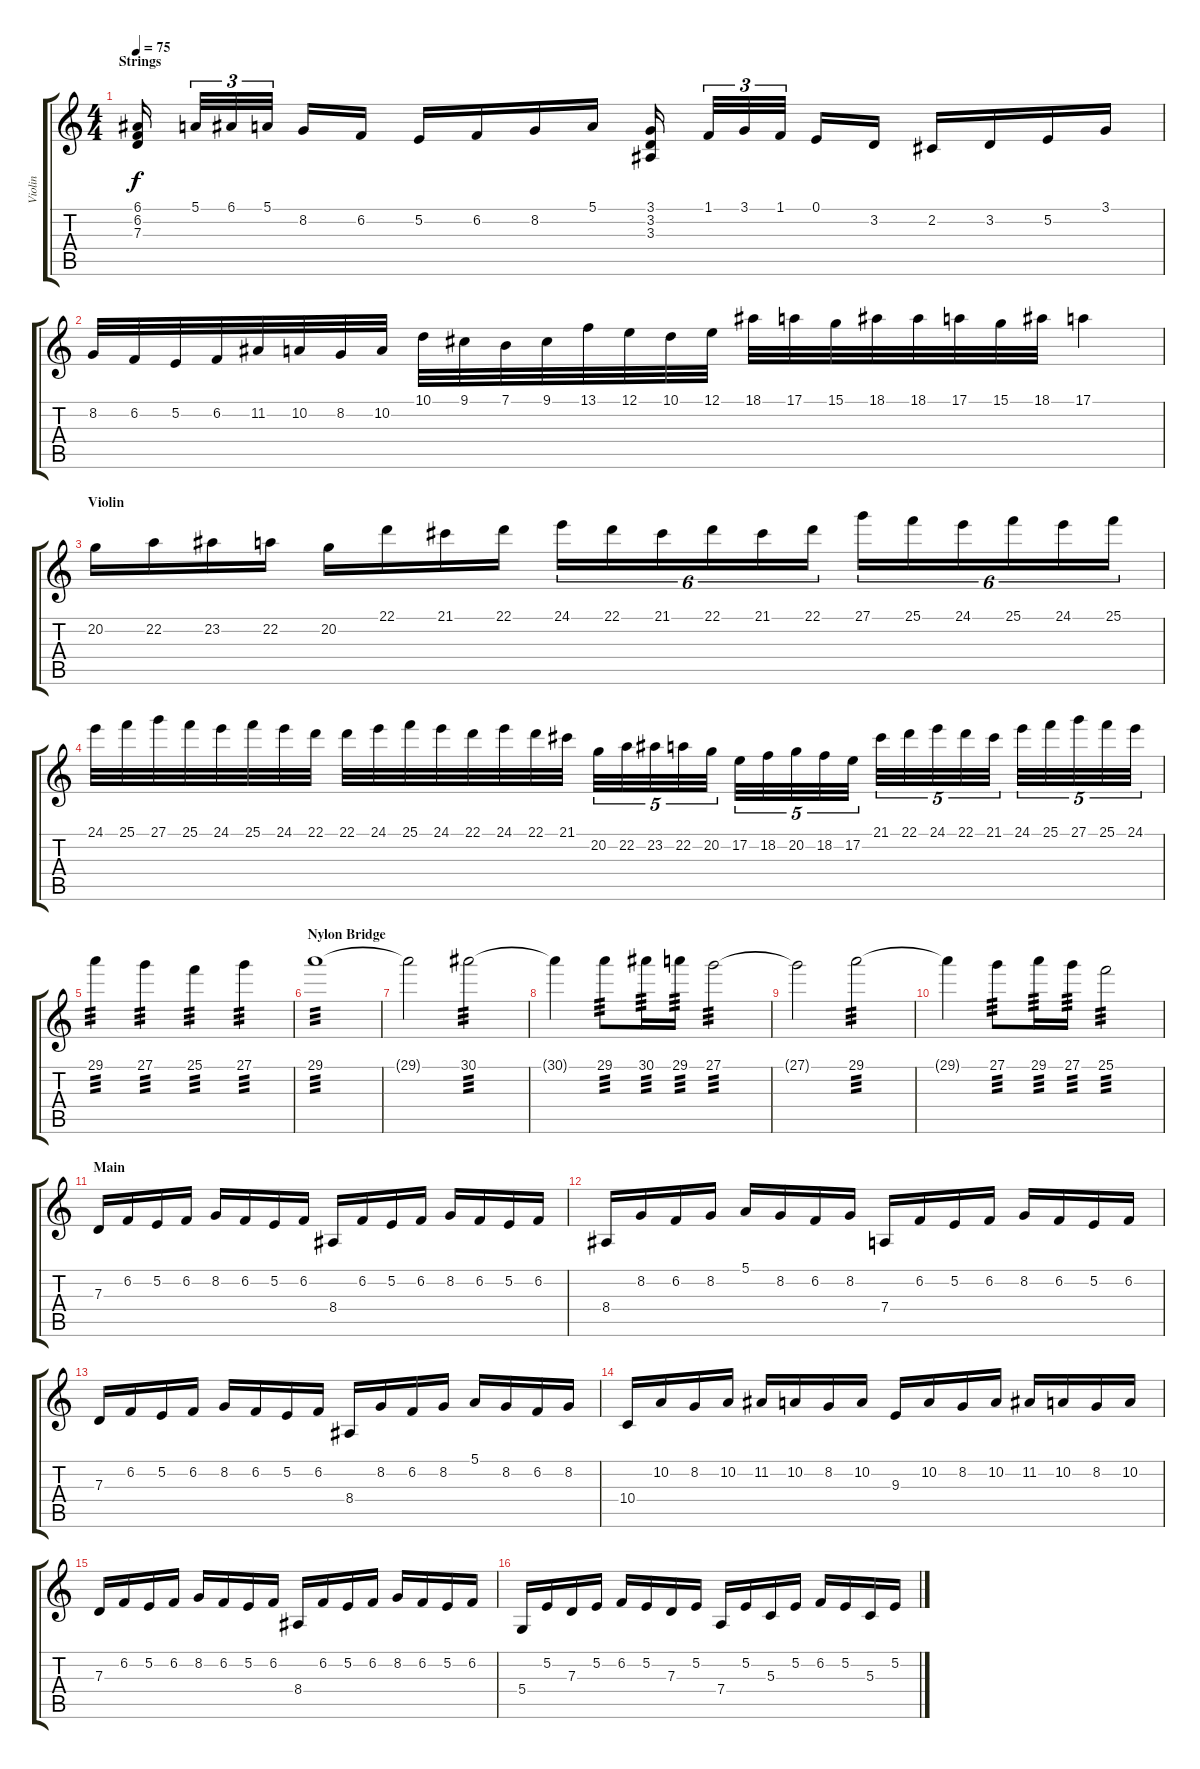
\track ("Violin" "Violin") {instrument violin}
\staff {score tabs}
\tuning (E4 B3 G3 D3 A2 E2) {hide}
\ts (4 4)
\section ("" "Strings")
\tempo 75
\clef g2
\ks c
(6.1 6.2 7.3).16{dy f} 5.1.32{tu (3 2)} 6.1.32{tu (3 2)} 5.1.32{tu (3 2)} 8.2.16 6.2.16 5.2.16 6.2.16 8.2.16 5.1.16 (3.1 3.2 3.3).16 1.1.32{tu (3 2)} 3.1.32{tu (3 2)} 1.1.32{tu (3 2)} 0.1.16 3.2.16 2.2.16 3.2.16 5.2.16 3.1.16 |
8.2.32 6.2.32 5.2.32 6.2.32 11.2.32 10.2.32 8.2.32 10.2.32 10.1.32 9.1.32 7.1.32 9.1.32 13.1.32 12.1.32 10.1.32 12.1.32 18.1.32 17.1.32 15.1.32 18.1.32 18.1.32 17.1.32 15.1.32 18.1.32 17.1.4 |
\section ("" "Violin")
20.2.16{volume 14} 22.2.16 23.2.16 22.2.16 20.2.16 22.1.16 21.1.16 22.1.16 24.1.16{tu (6 4)} 22.1.16{tu (6 4)} 21.1.16{tu (6 4)} 22.1.16{tu (6 4)} 21.1.16{tu (6 4)} 22.1.16{tu (6 4)} 27.1.16{tu (6 4)} 25.1.16{tu (6 4)} 24.1.16{tu (6 4)} 25.1.16{tu (6 4)} 24.1.16{tu (6 4)} 25.1.16{tu (6 4)} |
24.1.32 25.1.32 27.1.32 25.1.32 24.1.32 25.1.32 24.1.32 22.1.32 22.1.32 24.1.32 25.1.32 24.1.32 22.1.32 24.1.32 22.1.32 21.1.32 20.2.32{tu (5 4)} 22.2.32{tu (5 4)} 23.2.32{tu (5 4)} 22.2.32{tu (5 4)} 20.2.32{tu (5 4)} 17.2.32{tu (5 4)} 18.2.32{tu (5 4)} 20.2.32{tu (5 4)} 18.2.32{tu (5 4)} 17.2.32{tu (5 4)} 21.1.32{tu (5 4)} 22.1.32{tu (5 4)} 24.1.32{tu (5 4)} 22.1.32{tu (5 4)} 21.1.32{tu (5 4)} 24.1.32{tu (5 4)} 25.1.32{tu (5 4)} 27.1.32{tu (5 4)} 25.1.32{tu (5 4)} 24.1.32{tu (5 4)} |
29.1.4{tp 3 volume 10} 27.1.4{tp 3} 25.1.4{tp 3} 27.1.4{tp 3} |
\section ("" "Nylon Bridge")
29.1.1{tp 3 volume 10} |
29.1{t}.2 30.1.2{tp 3} |
30.1{t}.4 29.1.8{tp 3} 30.1.16{tp 3} 29.1.16{tp 3} 27.1.2{tp 3} |
27.1{t}.2 29.1.2{tp 3} |
29.1{t}.4 27.1.8{tp 3} 29.1.16{tp 3} 27.1.16{tp 3} 25.1.2{tp 3} |
\section ("" "Main")
7.3.16{volume 8} 6.2.16 5.2.16 6.2.16 8.2.16 6.2.16 5.2.16 6.2.16 8.4.16 6.2.16 5.2.16 6.2.16 8.2.16 6.2.16 5.2.16 6.2.16 |
8.4.16 8.2.16 6.2.16 8.2.16 5.1.16 8.2.16 6.2.16 8.2.16 7.4.16 6.2.16 5.2.16 6.2.16 8.2.16 6.2.16 5.2.16 6.2.16 |
7.3.16 6.2.16 5.2.16 6.2.16 8.2.16 6.2.16 5.2.16 6.2.16 8.4.16 8.2.16 6.2.16 8.2.16 5.1.16 8.2.16 6.2.16 8.2.16 |
10.4.16 10.2.16 8.2.16 10.2.16 11.2.16 10.2.16 8.2.16 10.2.16 9.3.16 10.2.16 8.2.16 10.2.16 11.2.16 10.2.16 8.2.16 10.2.16 |
7.3.16 6.2.16 5.2.16 6.2.16 8.2.16 6.2.16 5.2.16 6.2.16 8.4.16 6.2.16 5.2.16 6.2.16 8.2.16 6.2.16 5.2.16 6.2.16 |
5.4.16 5.2.16 7.3.16 5.2.16 6.2.16 5.2.16 7.3.16 5.2.16 7.4.16 5.2.16 5.3.16 5.2.16 6.2.16 5.2.16 5.3.16 5.2.16
